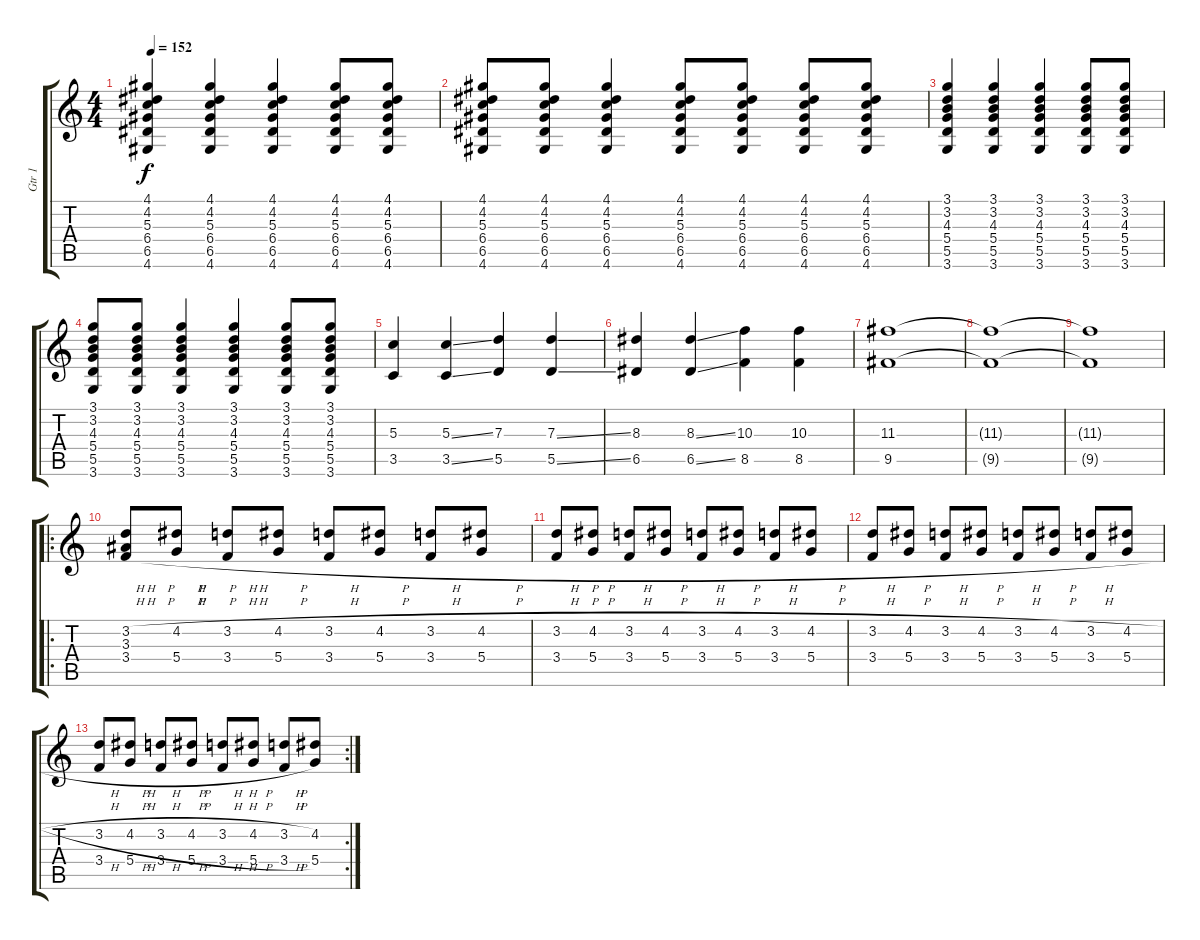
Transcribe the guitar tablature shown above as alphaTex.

\track ("Gtr 1" "Gtr 1") {instrument distortionguitar}
\staff {score tabs}
\tuning (E4 B3 G3 D3 A2 E2) {hide}
\ts (4 4)
\tempo 152
\clef g2
\ks c
(4.1 4.2 5.3 6.4 6.5 4.6).4{dy f} (4.1 4.2 5.3 6.4 6.5 4.6).4 (4.1 4.2 5.3 6.4 6.5 4.6).4 (4.1 4.2 5.3 6.4 6.5 4.6).8 (4.1 4.2 5.3 6.4 6.5 4.6).8 |
(4.1 4.2 5.3 6.4 6.5 4.6).8 (4.1 4.2 5.3 6.4 6.5 4.6).8 (4.1 4.2 5.3 6.4 6.5 4.6).4 (4.1 4.2 5.3 6.4 6.5 4.6).8 (4.1 4.2 5.3 6.4 6.5 4.6).8 (4.1 4.2 5.3 6.4 6.5 4.6).8 (4.1 4.2 5.3 6.4 6.5 4.6).8 |
(3.1 3.2 4.3 5.4 5.5 3.6).4 (3.1 3.2 4.3 5.4 5.5 3.6).4 (3.1 3.2 4.3 5.4 5.5 3.6).4 (3.1 3.2 4.3 5.4 5.5 3.6).8 (3.1 3.2 4.3 5.4 5.5 3.6).8 |
(3.1 3.2 4.3 5.4 5.5 3.6).8 (3.1 3.2 4.3 5.4 5.5 3.6).8 (3.1 3.2 4.3 5.4 5.5 3.6).4 (3.1 3.2 4.3 5.4 5.5 3.6).4 (3.1 3.2 4.3 5.4 5.5 3.6).8 (3.1 3.2 4.3 5.4 5.5 3.6).8 |
(5.3 3.5).4 (5.3{ss} 3.5{ss}).4 (7.3 5.5).4 (7.3{ss} 5.5{ss}).4 |
(8.3 6.5).4 (8.3{ss} 6.5{ss}).4 (10.3 8.5).4 (10.3 8.5).4 |
(11.3 9.5).1 |
(11.3{t} 9.5{t}).1 |
(11.3{t} 9.5{t}).1 |
\ro
(3.2{h} 3.3 3.4{h}).8 (4.2{h} 5.4{h}).8 (3.2{h} 3.4{h}).8 (4.2{h} 5.4{h}).8 (3.2{h} 3.4{h}).8 (4.2{h} 5.4{h}).8 (3.2{h} 3.4{h}).8 (4.2{h} 5.4{h}).8 |
(3.2{h} 3.4{h}).8 (4.2{h} 5.4{h}).8 (3.2{h} 3.4{h}).8 (4.2{h} 5.4{h}).8 (3.2{h} 3.4{h}).8 (4.2{h} 5.4{h}).8 (3.2{h} 3.4{h}).8 (4.2{h} 5.4{h}).8 |
(3.2{h} 3.4{h}).8 (4.2{h} 5.4{h}).8 (3.2{h} 3.4{h}).8 (4.2{h} 5.4{h}).8 (3.2{h} 3.4{h}).8 (4.2{h} 5.4{h}).8 (3.2{h} 3.4{h}).8 (4.2{h} 5.4{h}).8 |
\rc 2
(3.2{h} 3.4{h}).8 (4.2{h} 5.4{h}).8 (3.2{h} 3.4{h}).8 (4.2{h} 5.4{h}).8 (3.2{h} 3.4{h}).8 (4.2{h} 5.4{h}).8 (3.2{h} 3.4{h}).8 (4.2 5.4).8
